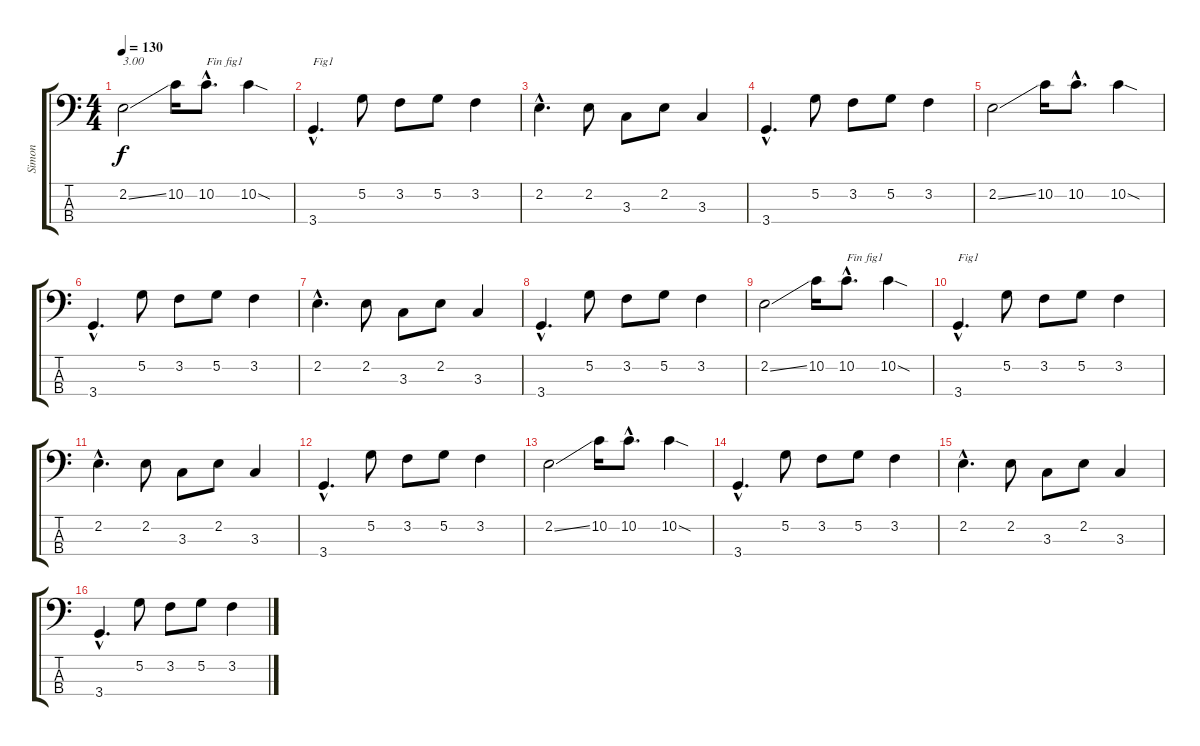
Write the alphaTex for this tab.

\track ("Simon" "Simon") {instrument electricbassfinger}
\staff {score tabs}
\tuning (G2 D2 A1 E1) {hide}
\ts (4 4)
\tempo 130
\clef f4
\ks c
2.2{ss}.2{txt "3.00" dy f} 10.2.16 10.2{hac}.8{d txt "Fin fig1"} 10.2{sod}.4 |
3.4{hac}.4{d txt "Fig1"} 5.2.8 3.2.8 5.2.8 3.2.4 |
2.2{hac}.4{d} 2.2.8 3.3.8 2.2.8 3.3.4 |
3.4{hac}.4{d} 5.2.8 3.2.8 5.2.8 3.2.4 |
2.2{ss}.2 10.2.16 10.2{hac}.8{d} 10.2{sod}.4 |
3.4{hac}.4{d} 5.2.8 3.2.8 5.2.8 3.2.4 |
2.2{hac}.4{d} 2.2.8 3.3.8 2.2.8 3.3.4 |
3.4{hac}.4{d} 5.2.8 3.2.8 5.2.8 3.2.4 |
2.2{ss}.2 10.2.16 10.2{hac}.8{d txt "Fin fig1"} 10.2{sod}.4 |
3.4{hac}.4{d txt "Fig1"} 5.2.8 3.2.8 5.2.8 3.2.4 |
2.2{hac}.4{d} 2.2.8 3.3.8 2.2.8 3.3.4 |
3.4{hac}.4{d} 5.2.8 3.2.8 5.2.8 3.2.4 |
2.2{ss}.2 10.2.16 10.2{hac}.8{d} 10.2{sod}.4 |
3.4{hac}.4{d} 5.2.8 3.2.8 5.2.8 3.2.4 |
2.2{hac}.4{d} 2.2.8 3.3.8 2.2.8 3.3.4 |
3.4{hac}.4{d} 5.2.8 3.2.8 5.2.8 3.2.4
